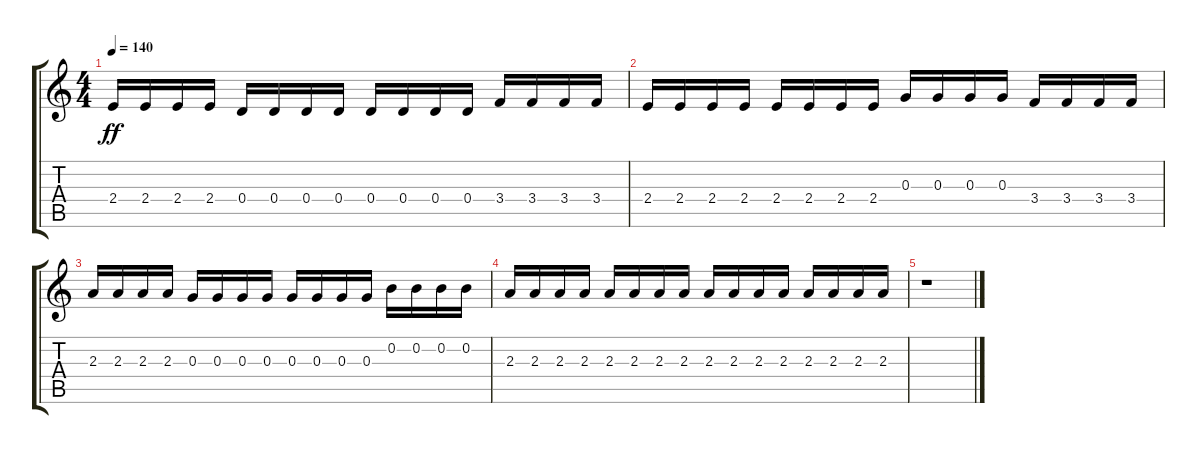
\track "" {instrument electricbassfinger}
\staff {score tabs}
\tuning (E4 B3 G3 D3 A2 E2) {hide}
\ts (4 4)
\tempo 140
\clef g2
\ks c
2.4.16{dy ff} 2.4.16 2.4.16 2.4.16 0.4.16 0.4.16 0.4.16 0.4.16 0.4.16 0.4.16 0.4.16 0.4.16 3.4.16 3.4.16 3.4.16 3.4.16 |
2.4.16 2.4.16 2.4.16 2.4.16 2.4.16 2.4.16 2.4.16 2.4.16 0.3.16 0.3.16 0.3.16 0.3.16 3.4.16 3.4.16 3.4.16 3.4.16 |
2.3.16 2.3.16 2.3.16 2.3.16 0.3.16 0.3.16 0.3.16 0.3.16 0.3.16 0.3.16 0.3.16 0.3.16 0.2.16 0.2.16 0.2.16 0.2.16 |
2.3.16 2.3.16 2.3.16 2.3.16 2.3.16 2.3.16 2.3.16 2.3.16 2.3.16 2.3.16 2.3.16 2.3.16 2.3.16 2.3.16 2.3.16 2.3.16 |
r.1
